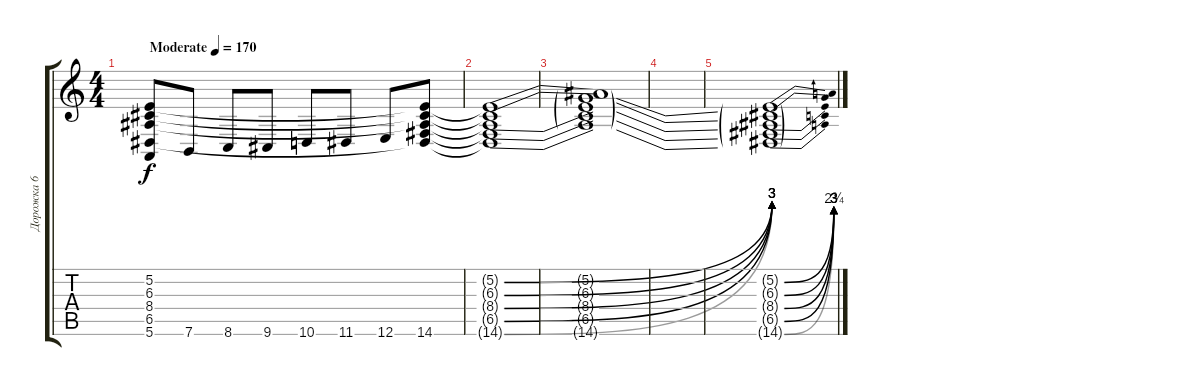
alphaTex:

\track ("Дорожка 6" "Дорожка 6") {instrument applause}
\staff {score tabs}
\tuning (E4 B3 G3 D3 A2 E2) {hide}
\ts (4 4)
\tempo (170 "Moderate")
\clef g2
\ks c
(5.2 6.3 8.4 6.5 5.6).8{dy f instrument applause} 7.6.8 8.6.8 9.6.8 10.6.8 11.6.8 12.6.8 (5.2{t} 6.3{t} 8.4{t} 6.5{t} 14.6).8 |
(5.2{be (bend 0 0 60 12) t} 6.3{be (bend 0 0 60 12) t} 8.4{be (bend 0 0 60 12) t} 6.5{be (bend 0 0 60 12) t} 14.6{be (bend 0 0 60 12) t}).1 |
(5.2{t} 6.3{t} 8.4{t} 6.5{t} 14.6{t}).1 |
|
(5.2{be (bend 0 0 60 11) t} 6.3{be (bend 0 0 60 12) t} 8.4{be (bend 0 0 60 12) t} 6.5{be (bend 0 0 60 12) t} 14.6{be (bend 0 0 60 12) t}).1
